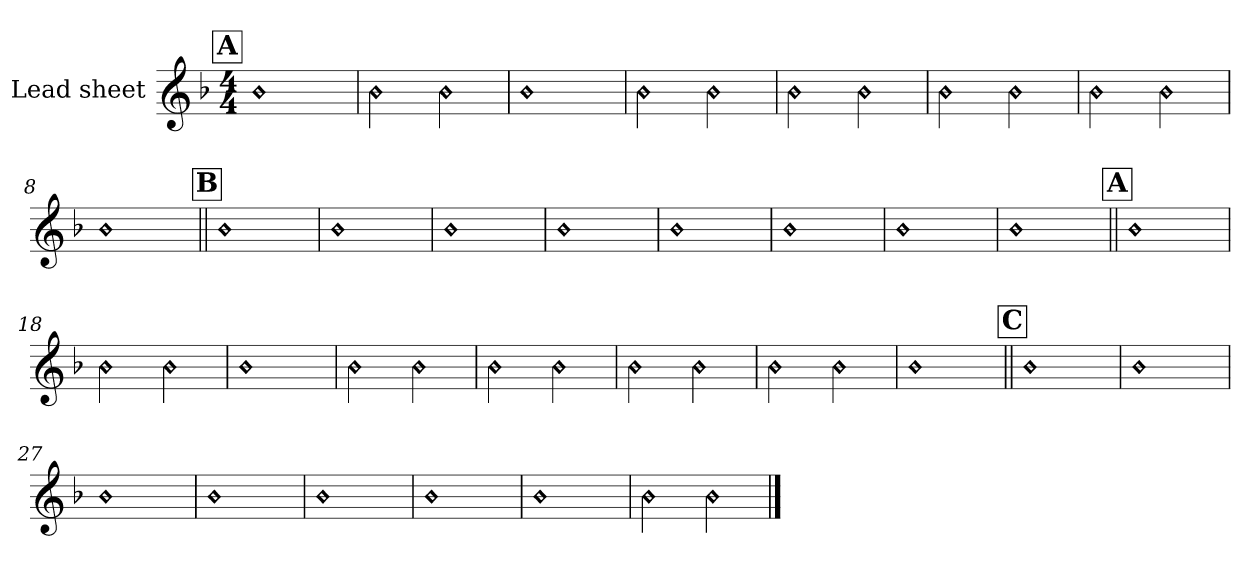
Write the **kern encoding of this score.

**kern
*part1
*staff1
*I"Lead sheet
*clefG2
*k[b-]
*d:
*M4/4
!!LO:REH:place=s1:a:t=A
=1||
!LO:N:head=diamond
1b-
=2
!LO:N:head=diamond
2b-
!LO:N:head=diamond
2b-
=3
!LO:N:head=diamond
1b-
=4
!LO:N:head=diamond
2b-
!LO:N:head=diamond
2b-
!!LO:LB:g=z
=5
!LO:N:head=diamond
2b-
!LO:N:head=diamond
2b-
=6
!LO:N:head=diamond
2b-
!LO:N:head=diamond
2b-
=7
!LO:N:head=diamond
2b-
!LO:N:head=diamond
2b-
=8
!LO:N:head=diamond
1b-
!!LO:LB:g=z
!!LO:REH:place=s1:a:t=B
=9||
!LO:N:head=diamond
1b-
=10
!LO:N:head=diamond
1b-
=11
!LO:N:head=diamond
1b-
=12
!LO:N:head=diamond
1b-
!!LO:LB:g=z
=13
!LO:N:head=diamond
1b-
=14
!LO:N:head=diamond
1b-
=15
!LO:N:head=diamond
1b-
=16
!LO:N:head=diamond
1b-
!!LO:LB:g=z
!!LO:REH:place=s1:a:t=A
=17||
!LO:N:head=diamond
1b-
=18
!LO:N:head=diamond
2b-
!LO:N:head=diamond
2b-
=19
!LO:N:head=diamond
1b-
=20
!LO:N:head=diamond
2b-
!LO:N:head=diamond
2b-
!!LO:LB:g=z
=21
!LO:N:head=diamond
2b-
!LO:N:head=diamond
2b-
=22
!LO:N:head=diamond
2b-
!LO:N:head=diamond
2b-
=23
!LO:N:head=diamond
2b-
!LO:N:head=diamond
2b-
=24
!LO:N:head=diamond
1b-
!!LO:LB:g=z
!!LO:REH:place=s1:a:t=C
=25||
!LO:N:head=diamond
1b-
=26
!LO:N:head=diamond
1b-
=27
!LO:N:head=diamond
1b-
=28
!LO:N:head=diamond
1b-
!!LO:LB:g=z
=29
!LO:N:head=diamond
1b-
=30
!LO:N:head=diamond
1b-
=31
!LO:N:head=diamond
1b-
=32
!LO:N:head=diamond
2b-
!LO:N:head=diamond
2b-
==
*-
